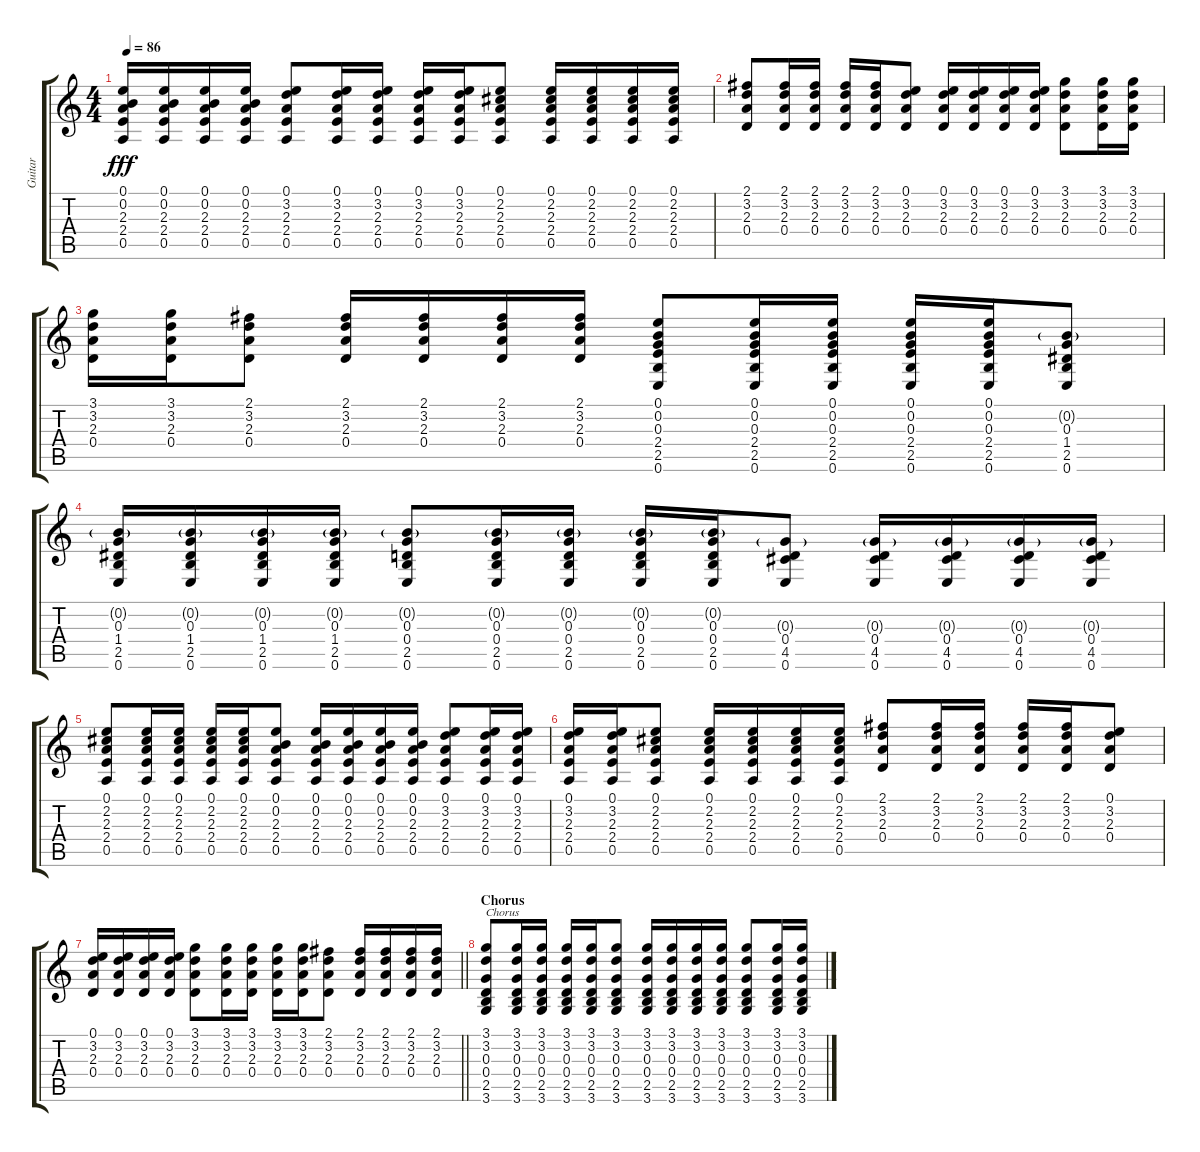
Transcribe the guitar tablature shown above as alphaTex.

\track ("Guitar" "Guitar") {instrument acousticguitarsteel}
\staff {score tabs}
\tuning (E4 B3 G3 D3 A2 E2) {hide}
\ts (4 4)
\tempo 86
\clef g2
\ks c
(0.1 0.2 2.3 2.4 0.5).16{dy fff} (0.1 0.2 2.3 2.4 0.5).16 (0.1 0.2 2.3 2.4 0.5).16 (0.1 0.2 2.3 2.4 0.5).16 (0.1 3.2 2.3 2.4 0.5).8 (0.1 3.2 2.3 2.4 0.5).16 (0.1 3.2 2.3 2.4 0.5).16 (0.1 3.2 2.3 2.4 0.5).16 (0.1 3.2 2.3 2.4 0.5).16 (0.1 2.2 2.3 2.4 0.5).8 (0.1 2.2 2.3 2.4 0.5).16 (0.1 2.2 2.3 2.4 0.5).16 (0.1 2.2 2.3 2.4 0.5).16 (0.1 2.2 2.3 2.4 0.5).16 |
(2.1 3.2 2.3 0.4).8 (2.1 3.2 2.3 0.4).16 (2.1 3.2 2.3 0.4).16 (2.1 3.2 2.3 0.4).16 (2.1 3.2 2.3 0.4).16 (0.1 3.2 2.3 0.4).8 (0.1 3.2 2.3 0.4).16 (0.1 3.2 2.3 0.4).16 (0.1 3.2 2.3 0.4).16 (0.1 3.2 2.3 0.4).16 (3.1 3.2 2.3 0.4).8 (3.1 3.2 2.3 0.4).16 (3.1 3.2 2.3 0.4).16 |
(3.1 3.2 2.3 0.4).16 (3.1 3.2 2.3 0.4).16 (2.1 3.2 2.3 0.4).8 (2.1 3.2 2.3 0.4).16 (2.1 3.2 2.3 0.4).16 (2.1 3.2 2.3 0.4).16 (2.1 3.2 2.3 0.4).16 (0.1 0.2 0.3 2.4 2.5 0.6).8 (0.1 0.2 0.3 2.4 2.5 0.6).16 (0.1 0.2 0.3 2.4 2.5 0.6).16 (0.1 0.2 0.3 2.4 2.5 0.6).16 (0.1 0.2 0.3 2.4 2.5 0.6).16 (0.2{g} 0.3 1.4 2.5 0.6).8 |
(0.2{g} 0.3 1.4 2.5 0.6).16 (0.2{g} 0.3 1.4 2.5 0.6).16 (0.2{g} 0.3 1.4 2.5 0.6).16 (0.2{g} 0.3 1.4 2.5 0.6).16 (0.2{g} 0.3 0.4 2.5 0.6).8 (0.2{g} 0.3 0.4 2.5 0.6).16 (0.2{g} 0.3 0.4 2.5 0.6).16 (0.2{g} 0.3 0.4 2.5 0.6).16 (0.2{g} 0.3 0.4 2.5 0.6).16 (0.3{g} 0.4 4.5 0.6).8 (0.3{g} 0.4 4.5 0.6).16 (0.3{g} 0.4 4.5 0.6).16 (0.3{g} 0.4 4.5 0.6).16 (0.3{g} 0.4 4.5 0.6).16 |
(0.1 2.2 2.3 2.4 0.5).8 (0.1 2.2 2.3 2.4 0.5).16 (0.1 2.2 2.3 2.4 0.5).16 (0.1 2.2 2.3 2.4 0.5).16 (0.1 2.2 2.3 2.4 0.5).16 (0.1 0.2 2.3 2.4 0.5).8 (0.1 0.2 2.3 2.4 0.5).16 (0.1 0.2 2.3 2.4 0.5).16 (0.1 0.2 2.3 2.4 0.5).16 (0.1 0.2 2.3 2.4 0.5).16 (0.1 3.2 2.3 2.4 0.5).8 (0.1 3.2 2.3 2.4 0.5).16 (0.1 3.2 2.3 2.4 0.5).16 |
(0.1 3.2 2.3 2.4 0.5).16 (0.1 3.2 2.3 2.4 0.5).16 (0.1 2.2 2.3 2.4 0.5).8 (0.1 2.2 2.3 2.4 0.5).16 (0.1 2.2 2.3 2.4 0.5).16 (0.1 2.2 2.3 2.4 0.5).16 (0.1 2.2 2.3 2.4 0.5).16 (2.1 3.2 2.3 0.4).8 (2.1 3.2 2.3 0.4).16 (2.1 3.2 2.3 0.4).16 (2.1 3.2 2.3 0.4).16 (2.1 3.2 2.3 0.4).16 (0.1 3.2 2.3 0.4).8 |
\barLineRight lightlight
(0.1 3.2 2.3 0.4).16 (0.1 3.2 2.3 0.4).16 (0.1 3.2 2.3 0.4).16 (0.1 3.2 2.3 0.4).16 (3.1 3.2 2.3 0.4).8 (3.1 3.2 2.3 0.4).16 (3.1 3.2 2.3 0.4).16 (3.1 3.2 2.3 0.4).16 (3.1 3.2 2.3 0.4).16 (2.1 3.2 2.3 0.4).8 (2.1 3.2 2.3 0.4).16 (2.1 3.2 2.3 0.4).16 (2.1 3.2 2.3 0.4).16 (2.1 3.2 2.3 0.4).16 |
\section ("" "Chorus")
(3.1 3.2 0.3 0.4 2.5 3.6).8{txt "Chorus"} (3.1 3.2 0.3 0.4 2.5 3.6).16 (3.1 3.2 0.3 0.4 2.5 3.6).16 (3.1 3.2 0.3 0.4 2.5 3.6).16 (3.1 3.2 0.3 0.4 2.5 3.6).16 (3.1 3.2 0.3 0.4 2.5 3.6).8 (3.1 3.2 0.3 0.4 2.5 3.6).16 (3.1 3.2 0.3 0.4 2.5 3.6).16 (3.1 3.2 0.3 0.4 2.5 3.6).16 (3.1 3.2 0.3 0.4 2.5 3.6).16 (3.1 3.2 0.3 0.4 2.5 3.6).8 (3.1 3.2 0.3 0.4 2.5 3.6).16 (3.1 3.2 0.3 0.4 2.5 3.6).16
